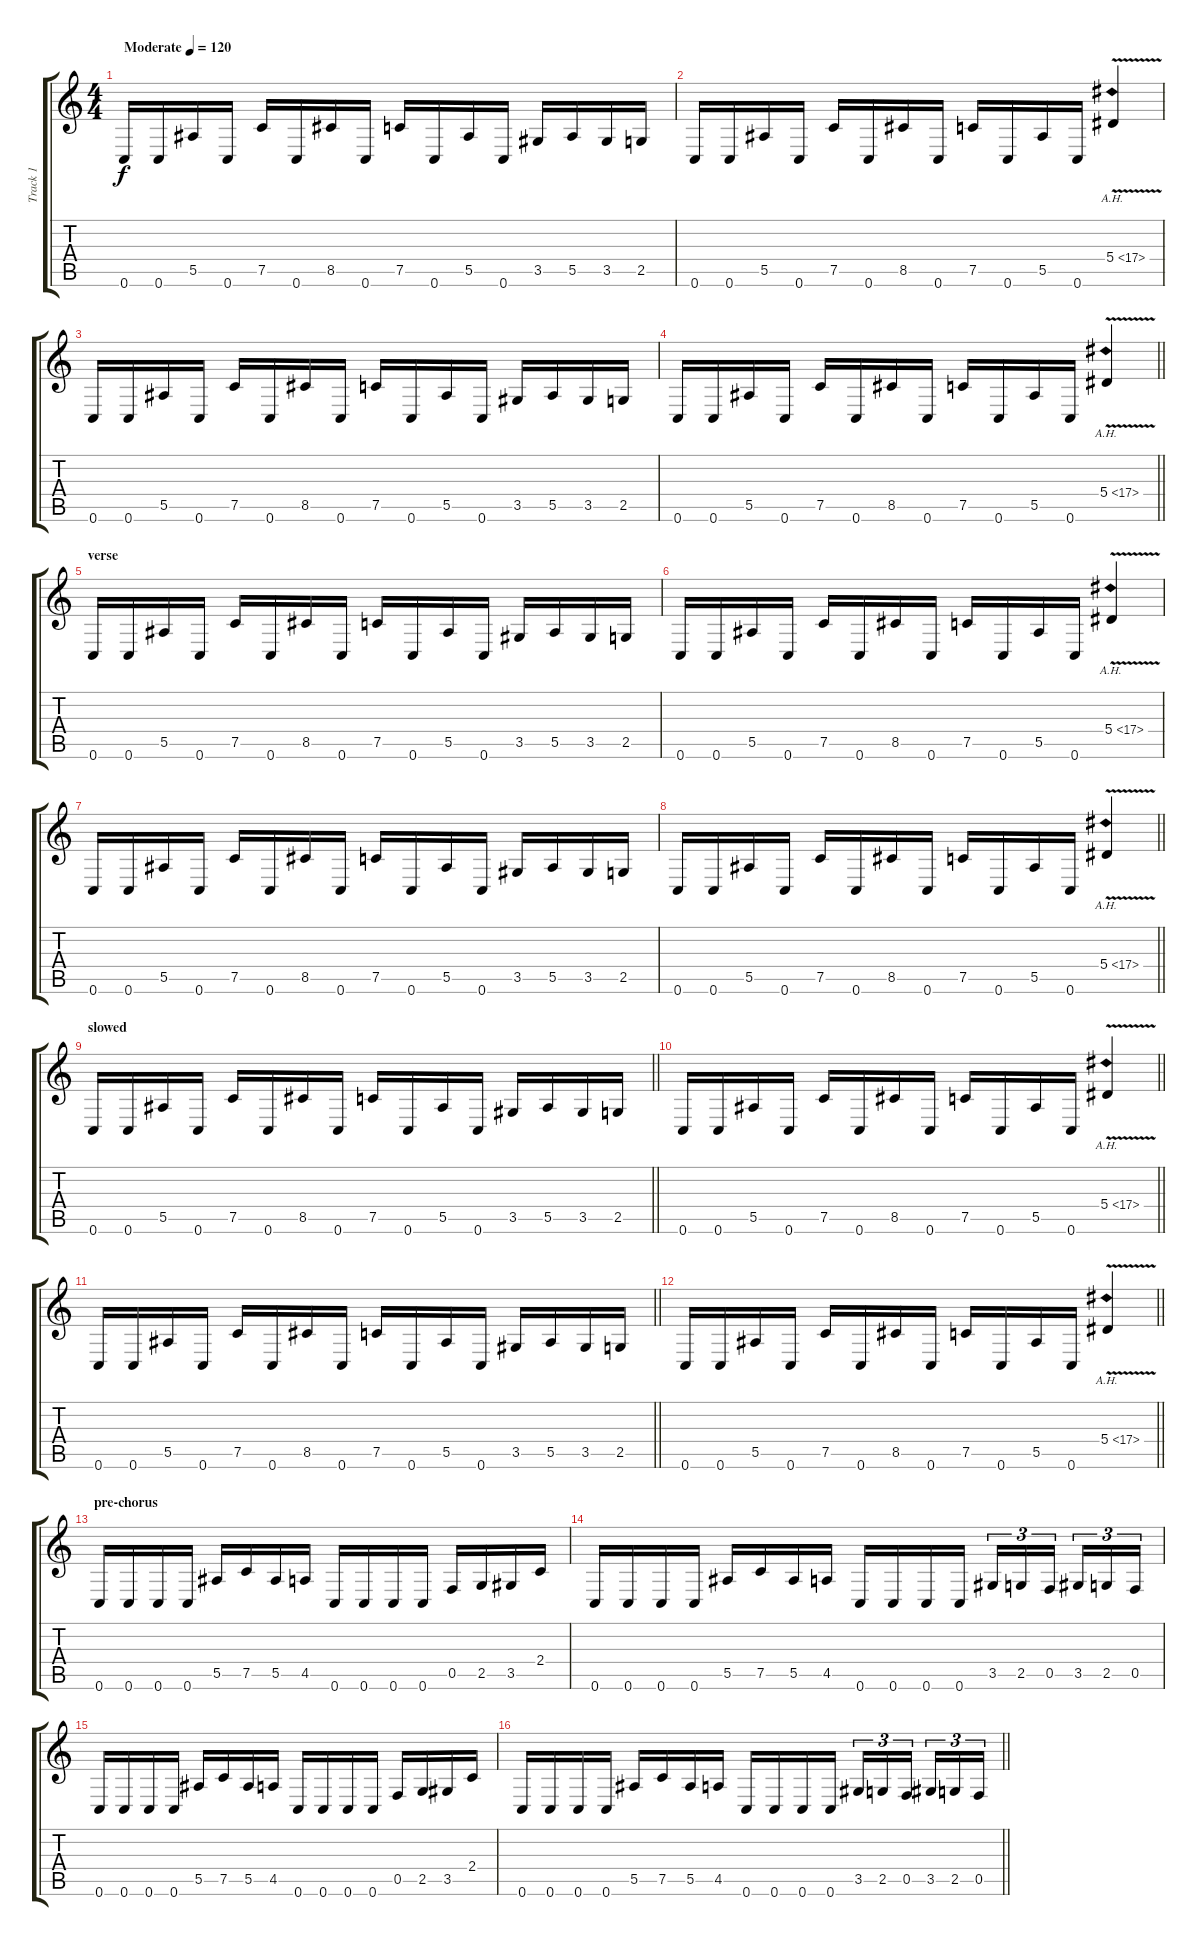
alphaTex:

\track ("Track 1" "Track 1") {instrument distortionguitar}
\staff {score tabs}
\tuning (C4 G3 Eb3 Bb2 F2 C2) {hide}
\ts (4 4)
\tempo (120 "Moderate")
\clef g2
\ks c
0.6.16{dy f instrument distortionguitar} 0.6.16 5.5.16 0.6.16 7.5.16 0.6.16 8.5.16 0.6.16 7.5.16 0.6.16 5.5.16 0.6.16 3.5.16 5.5.16 3.5.16 2.5.16 |
0.6.16 0.6.16 5.5.16 0.6.16 7.5.16 0.6.16 8.5.16 0.6.16 7.5.16 0.6.16 5.5.16 0.6.16 5.4{ah 12 v}.4 |
0.6.16 0.6.16 5.5.16 0.6.16 7.5.16 0.6.16 8.5.16 0.6.16 7.5.16 0.6.16 5.5.16 0.6.16 3.5.16 5.5.16 3.5.16 2.5.16 |
\barLineRight lightlight
0.6.16 0.6.16 5.5.16 0.6.16 7.5.16 0.6.16 8.5.16 0.6.16 7.5.16 0.6.16 5.5.16 0.6.16 5.4{ah 12 v}.4 |
\section ("" "verse")
0.6.16 0.6.16 5.5.16 0.6.16 7.5.16 0.6.16 8.5.16 0.6.16 7.5.16 0.6.16 5.5.16 0.6.16 3.5.16 5.5.16 3.5.16 2.5.16 |
0.6.16 0.6.16 5.5.16 0.6.16 7.5.16 0.6.16 8.5.16 0.6.16 7.5.16 0.6.16 5.5.16 0.6.16 5.4{ah 12 v}.4 |
0.6.16 0.6.16 5.5.16 0.6.16 7.5.16 0.6.16 8.5.16 0.6.16 7.5.16 0.6.16 5.5.16 0.6.16 3.5.16 5.5.16 3.5.16 2.5.16 |
\barLineRight lightlight
0.6.16 0.6.16 5.5.16 0.6.16 7.5.16 0.6.16 8.5.16 0.6.16 7.5.16 0.6.16 5.5.16 0.6.16 5.4{ah 12 v}.4 |
\section ("" "slowed")
\barLineRight lightlight
0.6.16 0.6.16 5.5.16 0.6.16 7.5.16 0.6.16 8.5.16 0.6.16 7.5.16 0.6.16 5.5.16 0.6.16 3.5.16 5.5.16 3.5.16 2.5.16 |
\barLineRight lightlight
0.6.16 0.6.16 5.5.16 0.6.16 7.5.16 0.6.16 8.5.16 0.6.16 7.5.16 0.6.16 5.5.16 0.6.16 5.4{ah 12 v}.4 |
\section ("" "")
\barLineRight lightlight
0.6.16 0.6.16 5.5.16 0.6.16 7.5.16 0.6.16 8.5.16 0.6.16 7.5.16 0.6.16 5.5.16 0.6.16 3.5.16 5.5.16 3.5.16 2.5.16 |
\barLineRight lightlight
0.6.16 0.6.16 5.5.16 0.6.16 7.5.16 0.6.16 8.5.16 0.6.16 7.5.16 0.6.16 5.5.16 0.6.16 5.4{ah 12 v}.4 |
\section ("" "pre-chorus")
0.6.16 0.6.16 0.6.16 0.6.16 5.5.16 7.5.16 5.5.16 4.5.16 0.6.16 0.6.16 0.6.16 0.6.16 0.5.16 2.5.16 3.5.16 2.4.16 |
0.6.16 0.6.16 0.6.16 0.6.16 5.5.16 7.5.16 5.5.16 4.5.16 0.6.16 0.6.16 0.6.16 0.6.16 3.5.16{tu (3 2)} 2.5.16{tu (3 2)} 0.5.16{tu (3 2) beam splitsecondary} 3.5.16{tu (3 2)} 2.5.16{tu (3 2)} 0.5.16{tu (3 2)} |
0.6.16 0.6.16 0.6.16 0.6.16 5.5.16 7.5.16 5.5.16 4.5.16 0.6.16 0.6.16 0.6.16 0.6.16 0.5.16 2.5.16 3.5.16 2.4.16 |
\barLineRight lightlight
0.6.16 0.6.16 0.6.16 0.6.16 5.5.16 7.5.16 5.5.16 4.5.16 0.6.16 0.6.16 0.6.16 0.6.16 3.5.16{tu (3 2)} 2.5.16{tu (3 2)} 0.5.16{tu (3 2) beam splitsecondary} 3.5.16{tu (3 2)} 2.5.16{tu (3 2)} 0.5.16{tu (3 2)}
